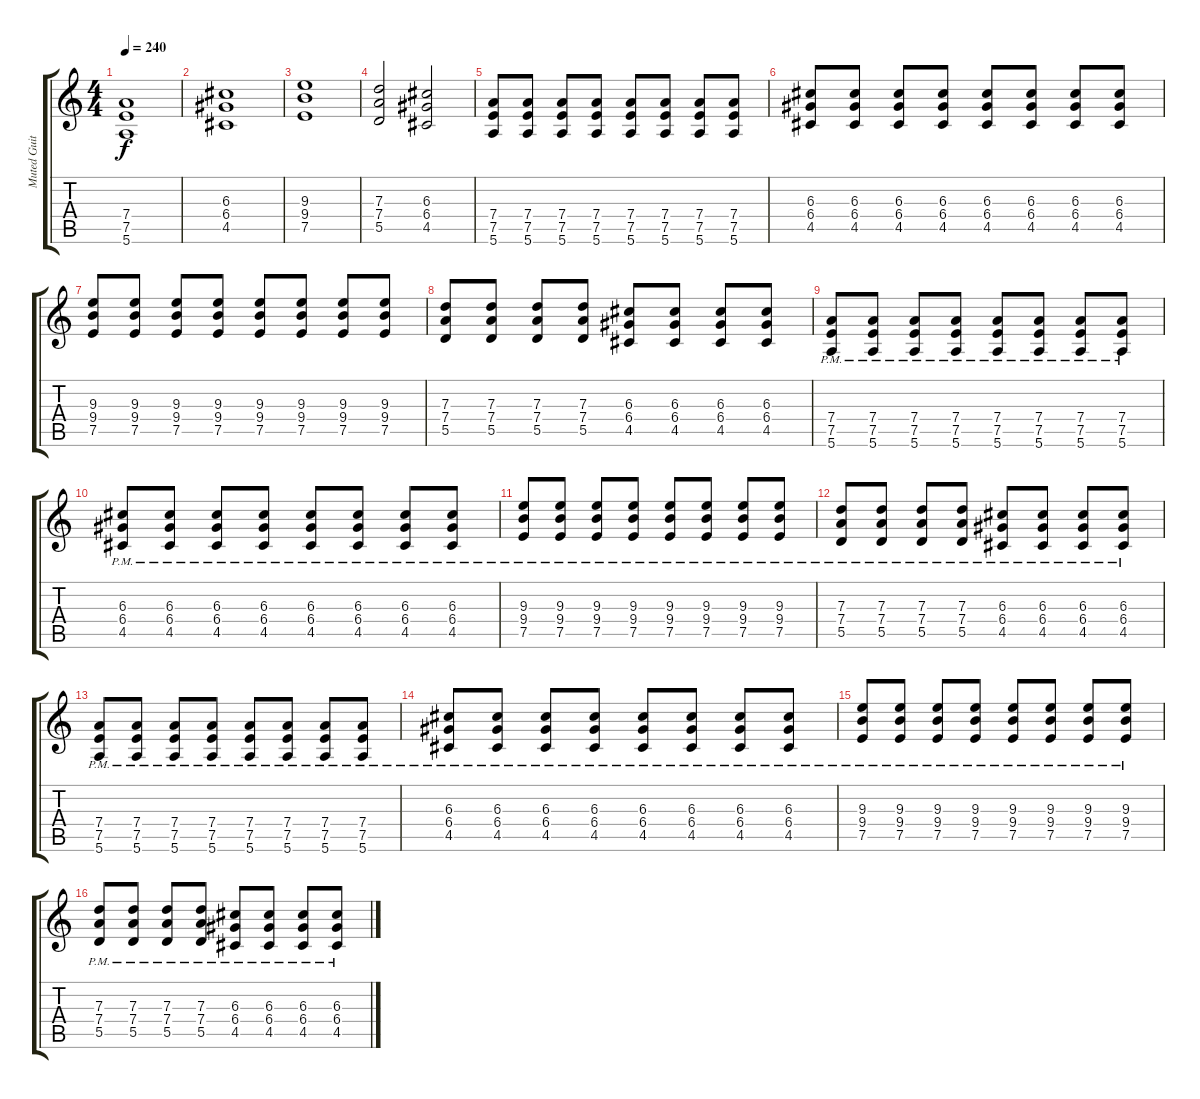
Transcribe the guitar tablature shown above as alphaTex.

\track ("Muted Guitar" "Muted Guit") {instrument electricguitarmuted}
\staff {score tabs}
\tuning (E4 B3 G3 D3 A2 E2) {hide}
\ts (4 4)
\tempo 240
\clef g2
\ks c
(7.4 7.5 5.6).1{dy f instrument electricguitarmuted} |
(6.3 6.4 4.5).1 |
(9.3 9.4 7.5).1 |
(7.3 7.4 5.5).2 (6.3 6.4 4.5).2 |
(7.4 7.5 5.6).8 (7.4 7.5 5.6).8 (7.4 7.5 5.6).8 (7.4 7.5 5.6).8 (7.4 7.5 5.6).8 (7.4 7.5 5.6).8 (7.4 7.5 5.6).8 (7.4 7.5 5.6).8 |
(6.3 6.4 4.5).8 (6.3 6.4 4.5).8 (6.3 6.4 4.5).8 (6.3 6.4 4.5).8 (6.3 6.4 4.5).8 (6.3 6.4 4.5).8 (6.3 6.4 4.5).8 (6.3 6.4 4.5).8 |
(9.3 9.4 7.5).8 (9.3 9.4 7.5).8 (9.3 9.4 7.5).8 (9.3 9.4 7.5).8 (9.3 9.4 7.5).8 (9.3 9.4 7.5).8 (9.3 9.4 7.5).8 (9.3 9.4 7.5).8 |
(7.3 7.4 5.5).8 (7.3 7.4 5.5).8 (7.3 7.4 5.5).8 (7.3 7.4 5.5).8 (6.3 6.4 4.5).8 (6.3 6.4 4.5).8 (6.3 6.4 4.5).8 (6.3 6.4 4.5).8 |
(7.4{pm} 7.5 5.6).8 (7.4{pm} 7.5 5.6).8 (7.4{pm} 7.5 5.6).8 (7.4{pm} 7.5 5.6).8 (7.4{pm} 7.5 5.6).8 (7.4{pm} 7.5 5.6).8 (7.4{pm} 7.5 5.6).8 (7.4{pm} 7.5 5.6).8 |
(6.3 6.4{pm} 4.5).8 (6.3 6.4{pm} 4.5).8 (6.3 6.4{pm} 4.5).8 (6.3 6.4{pm} 4.5).8 (6.3 6.4{pm} 4.5).8 (6.3 6.4{pm} 4.5).8 (6.3 6.4{pm} 4.5).8 (6.3 6.4{pm} 4.5).8 |
(9.3 9.4{pm} 7.5).8 (9.3 9.4{pm} 7.5).8 (9.3 9.4{pm} 7.5).8 (9.3 9.4{pm} 7.5).8 (9.3 9.4{pm} 7.5).8 (9.3 9.4{pm} 7.5).8 (9.3 9.4{pm} 7.5).8 (9.3 9.4{pm} 7.5).8 |
(7.3 7.4{pm} 5.5).8 (7.3 7.4{pm} 5.5).8 (7.3 7.4{pm} 5.5).8 (7.3 7.4{pm} 5.5).8 (6.3 6.4{pm} 4.5).8 (6.3 6.4{pm} 4.5).8 (6.3 6.4{pm} 4.5).8 (6.3 6.4{pm} 4.5).8 |
(7.4{pm} 7.5 5.6).8 (7.4{pm} 7.5 5.6).8 (7.4{pm} 7.5 5.6).8 (7.4{pm} 7.5 5.6).8 (7.4{pm} 7.5 5.6).8 (7.4{pm} 7.5 5.6).8 (7.4{pm} 7.5 5.6).8 (7.4{pm} 7.5 5.6).8 |
(6.3 6.4{pm} 4.5).8 (6.3 6.4{pm} 4.5).8 (6.3 6.4{pm} 4.5).8 (6.3 6.4{pm} 4.5).8 (6.3 6.4{pm} 4.5).8 (6.3 6.4{pm} 4.5).8 (6.3 6.4{pm} 4.5).8 (6.3 6.4{pm} 4.5).8 |
(9.3 9.4{pm} 7.5).8 (9.3 9.4{pm} 7.5).8 (9.3 9.4{pm} 7.5).8 (9.3 9.4{pm} 7.5).8 (9.3 9.4{pm} 7.5).8 (9.3 9.4{pm} 7.5).8 (9.3 9.4{pm} 7.5).8 (9.3 9.4{pm} 7.5).8 |
(7.3 7.4{pm} 5.5).8 (7.3 7.4{pm} 5.5).8 (7.3 7.4{pm} 5.5).8 (7.3 7.4{pm} 5.5).8 (6.3 6.4{pm} 4.5).8 (6.3 6.4{pm} 4.5).8 (6.3 6.4{pm} 4.5).8 (6.3 6.4{pm} 4.5).8
